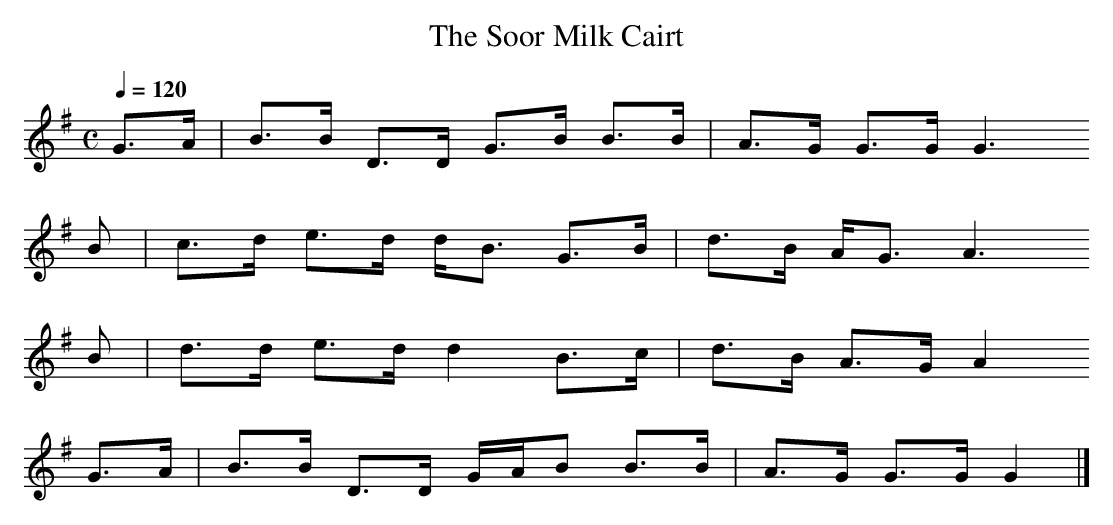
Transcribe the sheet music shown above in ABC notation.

X:1
T:The Soor Milk Cairt
M:C
L:1/8
Q:1/4=120
K:G
G>A|B>B D>D G>B   B>B|A>G G>G G3
 B |c>d e>d d<B   G>B|d>B A<G A3
 B |d>d e>d d2    B>c|d>B A>G A2
G>A|B>B D>D G/A/B B>B|A>G G>G G2|]

This English song uses a less symmetrical pitch arrangement - a lower
seventh and an upper tetrachord - but the same ABBA structure.  (It's
effectively pentatonic: the fourth and seventh only occur as "pien"
passing notes).
